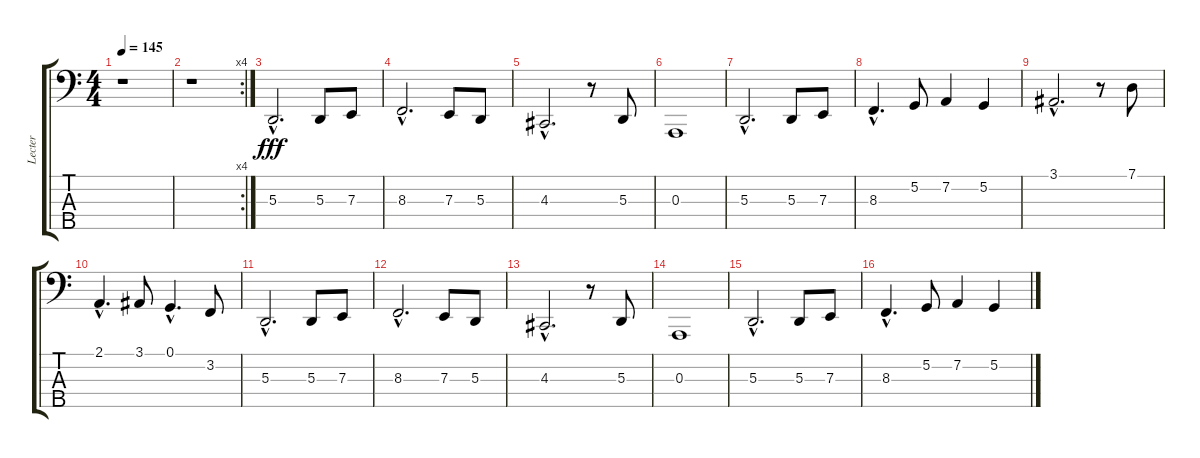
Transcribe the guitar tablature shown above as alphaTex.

\track ("Lecter" "Lecter") {instrument stringensemble1}
\staff {score tabs}
\tuning (G2 D2 A1 E1 B0) {hide}
\ts (4 4)
\tempo 145
\clef f4
\ks c
r.1{dy fff} |
\rc 4
r.1 |
5.3{hac}.2{d} 5.3.8 7.3.8 |
8.3{hac}.2{d} 7.3.8 5.3.8 |
4.3{hac}.2{d} r.8 5.3.8 |
0.3.1 |
5.3{hac}.2{d} 5.3.8 7.3.8 |
8.3{hac}.4{d} 5.2.8 7.2.4 5.2.4 |
3.1{hac}.2{d} r.8 7.1.8 |
2.1{hac}.4{d} 3.1.8 0.1{hac}.4{d} 3.2.8 |
5.3{hac}.2{d} 5.3.8 7.3.8 |
8.3{hac}.2{d} 7.3.8 5.3.8 |
4.3{hac}.2{d} r.8 5.3.8 |
0.3.1 |
5.3{hac}.2{d} 5.3.8 7.3.8 |
8.3{hac}.4{d} 5.2.8 7.2.4 5.2.4
